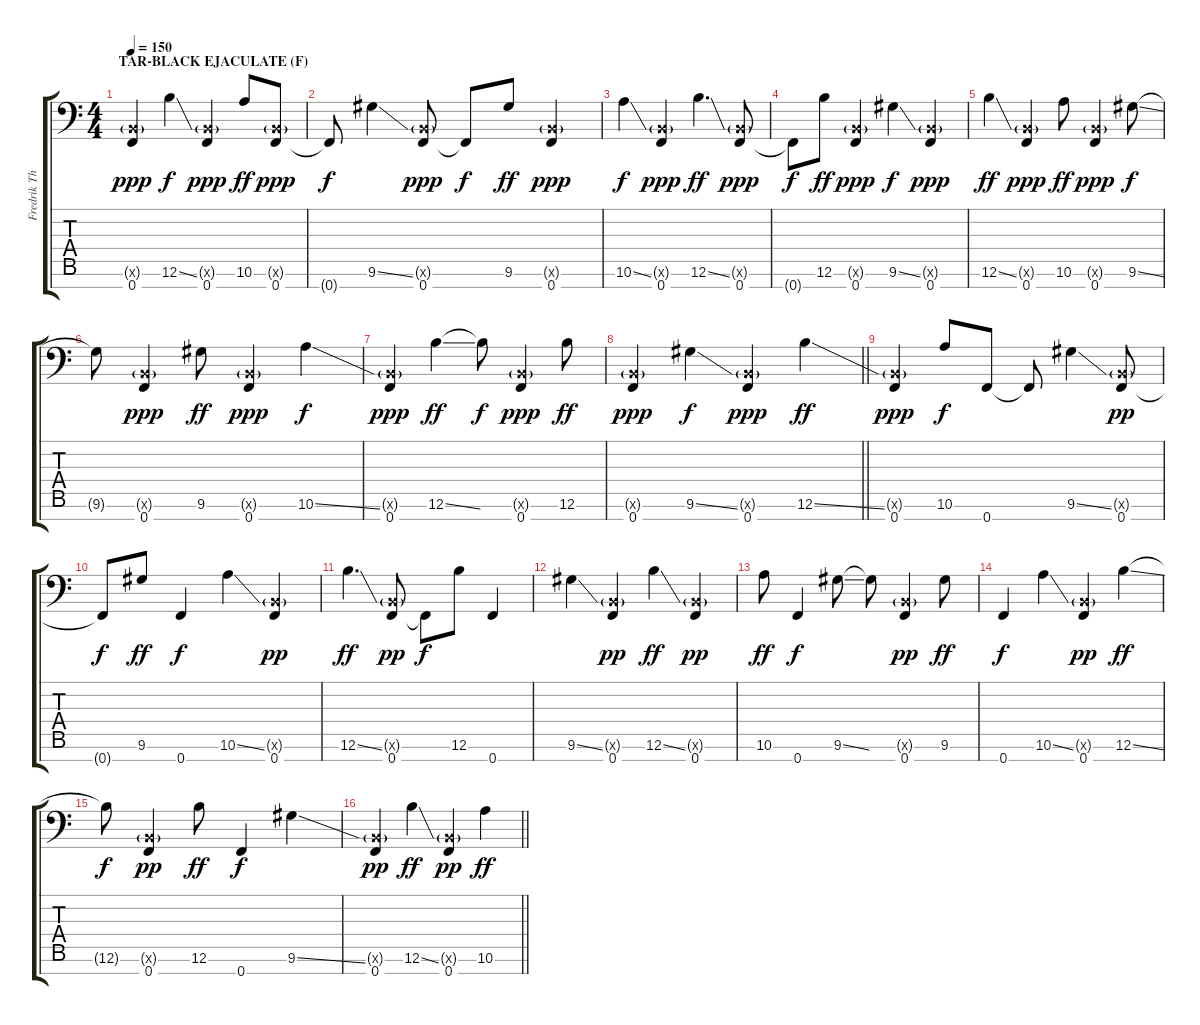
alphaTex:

\track ("Fredrik Thordendal (8 string Guitar in F" "Fredrik Th") {instrument distortionguitar}
\staff {score tabs}
\tuning (Bb3 Gb3 Db3 Ab2 Eb2 B1 F1) {hide}
\ts (4 4)
\section ("" "TAR-BLACK EJACULATE (F)")
\tempo 150
\clef f4
\ks c
(0.6{g x} 0.7).4{dy ppp} 12.6{ss}.4{dy f} (0.6{g x} 0.7).4{dy ppp} 10.6.8{dy ff} (0.6{g x} 0.7).8{dy ppp} |
0.7{t}.8{dy f} 9.6{ss}.4 (0.6{g x} 0.7).8{dy ppp} 0.7{t}.8{dy f} 9.6.8{dy ff} (0.6{g x} 0.7).4{dy ppp} |
10.6{ss}.4{dy f} (0.6{g x} 0.7).4{dy ppp} 12.6{ss}.4{d dy ff} (0.6{g x} 0.7).8{dy ppp} |
0.7{t}.8{dy f} 12.6.8{dy ff} (0.6{g x} 0.7).4{dy ppp} 9.6{ss}.4{dy f} (0.6{g x} 0.7).4{dy ppp} |
12.6{ss}.4{dy ff} (0.6{g x} 0.7).4{dy ppp} 10.6.8{dy ff} (0.6{g x} 0.7).4{dy ppp} 9.6{ss}.8{dy f} |
9.6{t}.8 (0.6{g x} 0.7).4{dy ppp} 9.6.8{dy ff} (0.6{g x} 0.7).4{dy ppp} 10.6{ss}.4{dy f} |
(0.6{g x} 0.7).4{dy ppp} 12.6{ss}.4{dy ff} 12.6{t}.8{dy f} (0.6{g x} 0.7).4{dy ppp} 12.6.8{dy ff} |
\barLineRight lightlight
(0.6{g x} 0.7).4{dy ppp} 9.6{ss}.4{dy f} (0.6{g x} 0.7).4{dy ppp} 12.6{ss}.4{dy ff} |
(0.6{g x} 0.7).4{dy ppp} 10.6.8{dy f} 0.7.8 0.7{t}.8 9.6{ss}.4 (0.6{g x} 0.7).8{dy pp} |
0.7{t}.8{dy f} 9.6.8{dy ff} 0.7.4{dy f} 10.6{ss}.4 (0.6{g x} 0.7).4{dy pp} |
12.6{ss}.4{d dy ff} (0.6{g x} 0.7).8{dy pp} 0.7{t}.8{dy f} 12.6.8 0.7.4 |
9.6{ss}.4 (0.6{g x} 0.7).4{dy pp} 12.6{ss}.4{dy ff} (0.6{g x} 0.7).4{dy pp} |
10.6.8{dy ff} 0.7.4{dy f} 9.6{ss}.8 9.6{t}.8 (0.6{g x} 0.7).4{dy pp} 9.6.8{dy ff} |
0.7.4{dy f} 10.6{ss}.4 (0.6{g x} 0.7).4{dy pp} 12.6{ss}.4{dy ff} |
12.6{t}.8{dy f} (0.6{g x} 0.7).4{dy pp} 12.6.8{dy ff} 0.7.4{dy f} 9.6{ss}.4 |
\barLineRight lightlight
(0.6{g x} 0.7).4{dy pp} 12.6{ss}.4{dy ff} (0.6{g x} 0.7).4{dy pp} 10.6{ss}.4{dy ff}
